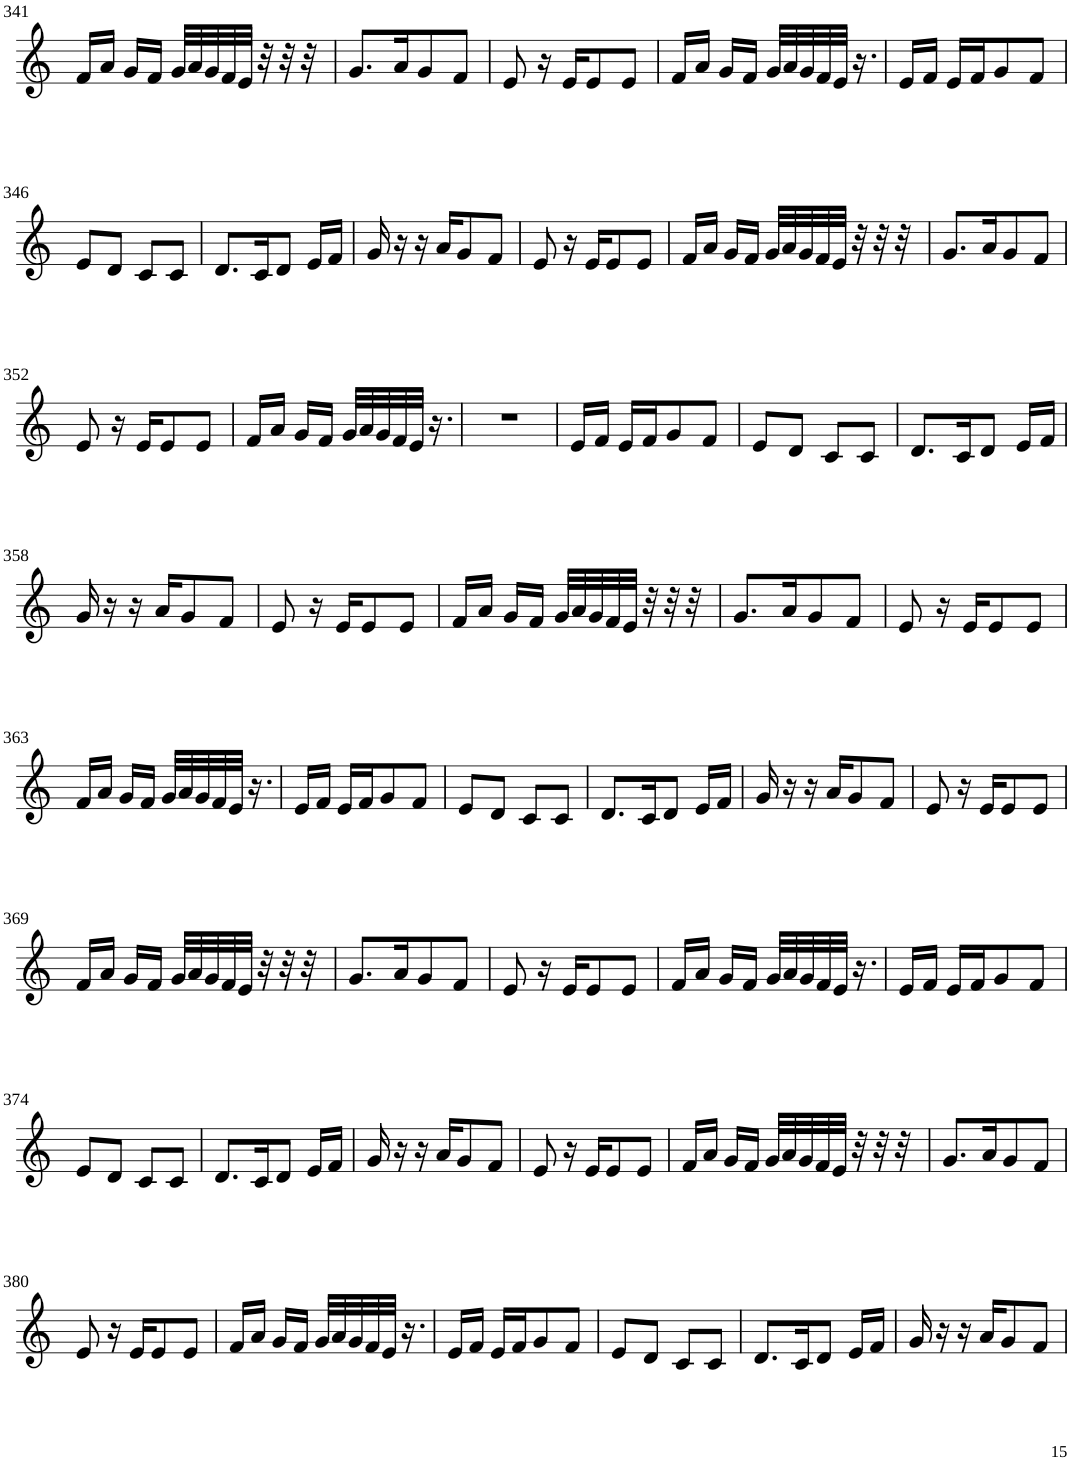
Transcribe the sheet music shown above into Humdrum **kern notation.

**kern
*part1
*staff1
*I"Violin
!!LO:PB:g=z
*clefG2
*k[]
*M4/8
=341
16f/LL
16a/JJ
16g/LL
16f/JJ
32g/LLL
32a/
32g/
32f/
32e/JJJ
32r
32r
32r
=342
8.g/L
16a/K
8g/
8f/J
=343
8e/
16r
16e/KL
8e/
8e/J
=344
16f/LL
16a/JJ
16g/LL
16f/JJ
32g/LLL
32a/
32g/
32f/
32e/JJJ
16.r
=345
16e/LL
16f/JJ
16e/LL
16f/J
8g/
8f/J
!!LO:LB:g=z
=346
8e/L
8d/J
8c/L
8c/J
=347
8.d/L
16c/K
8d/J
16e/LL
16f/JJ
=348
16g/
16r
16r
16a/KL
8g/
8f/J
=349
8e/
16r
16e/KL
8e/
8e/J
=350
16f/LL
16a/JJ
16g/LL
16f/JJ
32g/LLL
32a/
32g/
32f/
32e/JJJ
32r
32r
32r
=351
8.g/L
16a/K
8g/
8f/J
!!LO:LB:g=z
=352
8e/
16r
16e/KL
8e/
8e/J
=353
16f/LL
16a/JJ
16g/LL
16f/JJ
32g/LLL
32a/
32g/
32f/
32e/JJJ
16.r
=354
2r
=355
16e/LL
16f/JJ
16e/LL
16f/J
8g/
8f/J
=356
8e/L
8d/J
8c/L
8c/J
=357
8.d/L
16c/K
8d/J
16e/LL
16f/JJ
!!LO:LB:g=z
=358
16g/
16r
16r
16a/KL
8g/
8f/J
=359
8e/
16r
16e/KL
8e/
8e/J
=360
16f/LL
16a/JJ
16g/LL
16f/JJ
32g/LLL
32a/
32g/
32f/
32e/JJJ
32r
32r
32r
=361
8.g/L
16a/K
8g/
8f/J
=362
8e/
16r
16e/KL
8e/
8e/J
!!LO:LB:g=z
=363
16f/LL
16a/JJ
16g/LL
16f/JJ
32g/LLL
32a/
32g/
32f/
32e/JJJ
16.r
=364
16e/LL
16f/JJ
16e/LL
16f/J
8g/
8f/J
=365
8e/L
8d/J
8c/L
8c/J
=366
8.d/L
16c/K
8d/J
16e/LL
16f/JJ
=367
16g/
16r
16r
16a/KL
8g/
8f/J
=368
8e/
16r
16e/KL
8e/
8e/J
!!LO:LB:g=z
=369
16f/LL
16a/JJ
16g/LL
16f/JJ
32g/LLL
32a/
32g/
32f/
32e/JJJ
32r
32r
32r
=370
8.g/L
16a/K
8g/
8f/J
=371
8e/
16r
16e/KL
8e/
8e/J
=372
16f/LL
16a/JJ
16g/LL
16f/JJ
32g/LLL
32a/
32g/
32f/
32e/JJJ
16.r
=373
16e/LL
16f/JJ
16e/LL
16f/J
8g/
8f/J
!!LO:LB:g=z
=374
8e/L
8d/J
8c/L
8c/J
=375
8.d/L
16c/K
8d/J
16e/LL
16f/JJ
=376
16g/
16r
16r
16a/KL
8g/
8f/J
=377
8e/
16r
16e/KL
8e/
8e/J
=378
16f/LL
16a/JJ
16g/LL
16f/JJ
32g/LLL
32a/
32g/
32f/
32e/JJJ
32r
32r
32r
=379
8.g/L
16a/K
8g/
8f/J
!!LO:LB:g=z
=380
8e/
16r
16e/KL
8e/
8e/J
=381
16f/LL
16a/JJ
16g/LL
16f/JJ
32g/LLL
32a/
32g/
32f/
32e/JJJ
16.r
=382
16e/LL
16f/JJ
16e/LL
16f/J
8g/
8f/J
=383
8e/L
8d/J
8c/L
8c/J
=384
8.d/L
16c/K
8d/J
16e/LL
16f/JJ
=385
16g/
16r
16r
16a/KL
8g/
8f/J
=
*-
